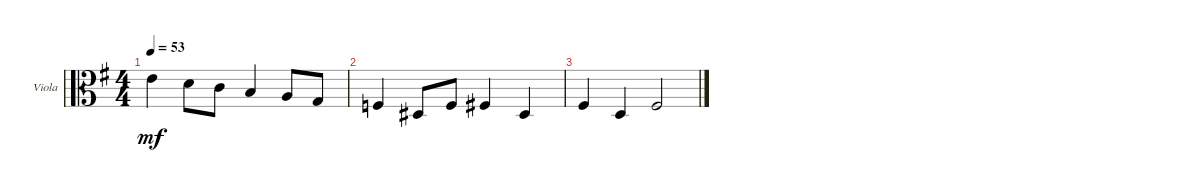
\defaultSystemsLayout 4
\bracketExtendMode groupsimilarinstruments
\firstSystemTrackNameOrientation horizontal
\otherSystemsTrackNameOrientation horizontal
\track ("Viola" "Viola") {instrument viola}
\staff {score}
\tuning (A4 D4 G3 C3)
\ts (4 4)
\tempo 53
\clef c3
\ks eminor
2.2.4{dy mf} 7.3.8 5.3.8 4.3.4 2.3.8 0.3.8 |
5.4.4 3.4.8 5.4.8 6.4.4 3.4.4 |
6.4.4 2.4.4 6.4.2
